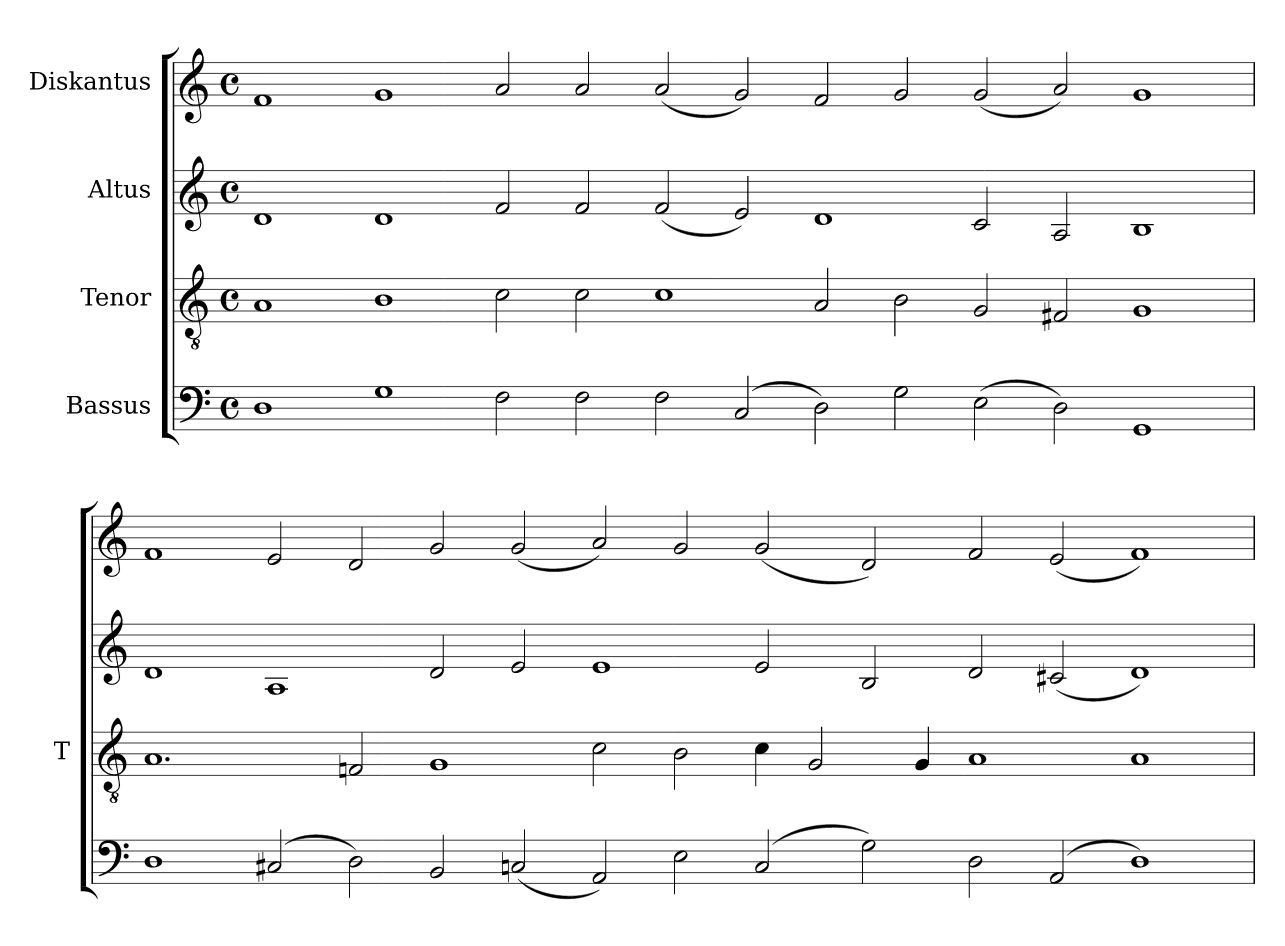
**kern	**kern	**kern	**kern
*part4	*part3	*part2	*part1
*staff4	*staff3	*staff2	*staff1
*I"Bassus	*I"Tenor	*I"Altus	*I"Diskantus
*	*I'T	*	*
*clefF4	*clefGv2	*clefG2	*clefG2
*k[]	*k[]	*k[]	*k[]
*M2/2	*M2/2	*M2/2	*M2/2
*met(c)	*met(c)	*met(c)	*met(c)
=	=	=	=
1D	1A	1d	1f
1G	1B	1d	1g
2F	2c	2f	2a
2F	2c	2f	2a
2F	1c	(2f	(2a
(2C	.	2e)	2g)
2D)	2A	1d	2f
2G	2B	.	2g
(2E	2G	2c	(2g
2D)	2F#X	2A	2a)
1GG	1G	1B	1g
=	=	=	=
1D	1.A	1d	1f
(2C#X	.	1A	2e
2D)	2Fn	.	2d
2BB	1G	2d	2g
(2Cn	.	2e	(2g
2AA)	2c	1e	2a)
2E	2B	.	2g
(2C	4c	2e	(2g
.	2G	.	.
2G)	.	2B	2d)
.	4G	.	.
2D	1A	2d	2f
(2AA	.	(2c#X	(2e
1D)	1A	1d)	1f)
=	=	=	=
*-	*-	*-	*-
